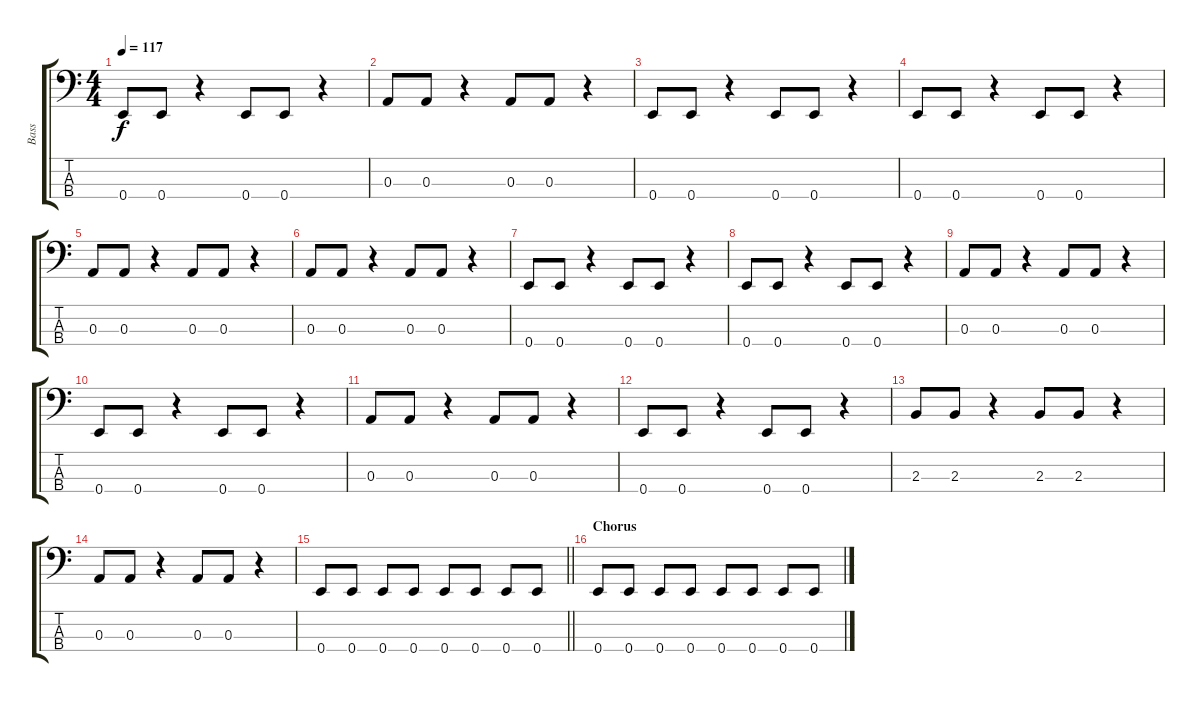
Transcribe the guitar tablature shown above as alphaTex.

\track ("Bass" "Bass") {instrument electricbassfinger}
\staff {score tabs}
\tuning (G2 D2 A1 E1) {hide}
\ts (4 4)
\tempo 117
\clef f4
\ks c
0.4.8{dy f} 0.4.8 r.4 0.4.8 0.4.8 r.4 |
0.3.8 0.3.8 r.4 0.3.8 0.3.8 r.4 |
0.4.8 0.4.8 r.4 0.4.8 0.4.8 r.4 |
0.4.8 0.4.8 r.4 0.4.8 0.4.8 r.4 |
0.3.8 0.3.8 r.4 0.3.8 0.3.8 r.4 |
0.3.8 0.3.8 r.4 0.3.8 0.3.8 r.4 |
0.4.8 0.4.8 r.4 0.4.8 0.4.8 r.4 |
0.4.8 0.4.8 r.4 0.4.8 0.4.8 r.4 |
0.3.8 0.3.8 r.4 0.3.8 0.3.8 r.4 |
0.4.8 0.4.8 r.4 0.4.8 0.4.8 r.4 |
0.3.8 0.3.8 r.4 0.3.8 0.3.8 r.4 |
0.4.8 0.4.8 r.4 0.4.8 0.4.8 r.4 |
2.3.8 2.3.8 r.4 2.3.8 2.3.8 r.4 |
0.3.8 0.3.8 r.4 0.3.8 0.3.8 r.4 |
\barLineRight lightlight
0.4.8 0.4.8 0.4.8 0.4.8 0.4.8 0.4.8 0.4.8 0.4.8 |
\section ("" "Chorus")
0.4.8 0.4.8 0.4.8 0.4.8 0.4.8 0.4.8 0.4.8 0.4.8
